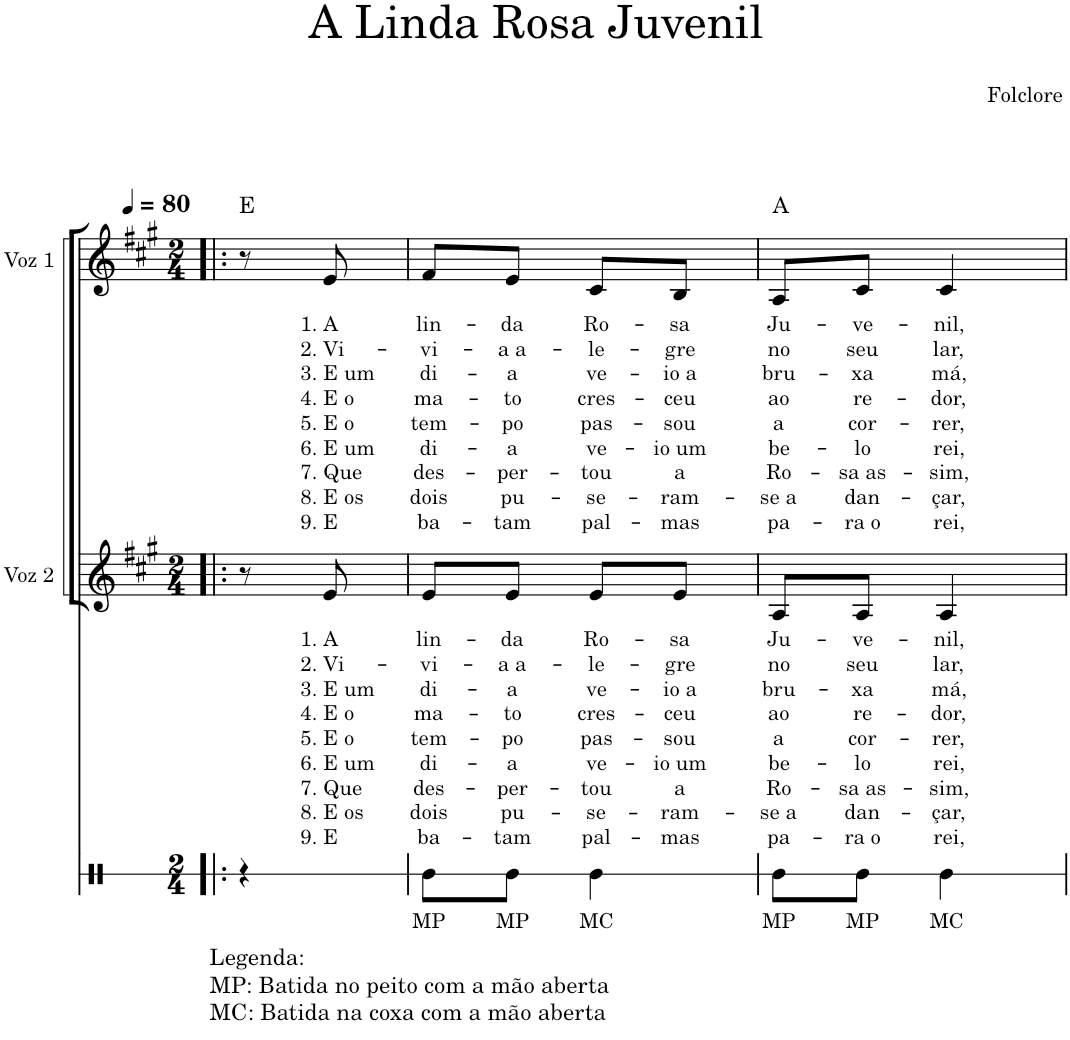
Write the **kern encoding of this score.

**kern	**text	**kern	**text	**text	**text	**text	**text	**text	**text	**text	**text	**kern	**text	**text	**text	**text	**text	**text	**text	**text	**text	**harte
*part3	*part3	*part2	*part2	*part2	*part2	*part2	*part2	*part2	*part2	*part2	*part2	*part1	*part1	*part1	*part1	*part1	*part1	*part1	*part1	*part1	*part1	*part1
*staff3	*staff3	*staff2	*staff2	*staff2	*staff2	*staff2	*staff2	*staff2	*staff2	*staff2	*staff2	*staff1	*staff1	*staff1	*staff1	*staff1	*staff1	*staff1	*staff1	*staff1	*staff1	*
*I"Bumbo de Concerto	*	*I"Voz 2	*	*	*	*	*	*	*	*	*	*I"Voz 1	*	*	*	*	*	*	*	*	*	*
*I'B Dr	*	*I'Vo. 2	*	*	*	*	*	*	*	*	*	*I'Vo. 1	*	*	*	*	*	*	*	*	*	*
*stria1	*	*	*	*	*	*	*	*	*	*	*	*	*	*	*	*	*	*	*	*	*	*
*clefX	*	*clefG2	*	*	*	*	*	*	*	*	*	*clefG2	*	*	*	*	*	*	*	*	*	*
*k[]	*	*k[f#c#g#]	*	*	*	*	*	*	*	*	*	*k[f#c#g#]	*	*	*	*	*	*	*	*	*	*
*M2/4	*	*M2/4	*	*	*	*	*	*	*	*	*	*M2/4	*	*	*	*	*	*	*	*	*	*
*MM80	*	*MM80	*	*	*	*	*	*	*	*	*	*MM80	*	*	*	*	*	*	*	*	*	*
=1!|:	=1!|:	=1!|:	=1!|:	=1!|:	=1!|:	=1!|:	=1!|:	=1!|:	=1!|:	=1!|:	=1!|:	=1!|:	=1!|:	=1!|:	=1!|:	=1!|:	=1!|:	=1!|:	=1!|:	=1!|:	=1!|:	=1!|:
!LO:TX:b:t=Legenda&colon;	!	!	!	!	!	!	!	!	!	!	!	!	!	!	!	!	!	!	!	!	!	!
!LO:TX:b:t=MP&colon; Batida no peito com a mão aberta	!	!	!	!	!	!	!	!	!	!	!	!	!	!	!	!	!	!	!	!	!	!
!LO:TX:b:t=MC&colon; Batida na coxa com a mão aberta	!	!	!	!	!	!	!	!	!	!	!	!	!	!	!	!	!	!	!	!	!	!
4r	.	8r	.	.	.	.	.	.	.	.	.	8r	.	.	.	.	.	.	.	.	.	E:maj
!	!	!	!LO:LY:b	!LO:LY:b	!LO:LY:b	!LO:LY:b	!LO:LY:b	!LO:LY:b	!LO:LY:b	!LO:LY:b	!LO:LY:b	!	!LO:LY:b	!LO:LY:b	!LO:LY:b	!LO:LY:b	!LO:LY:b	!LO:LY:b	!LO:LY:b	!LO:LY:b	!LO:LY:b	!
.	.	8e/	1. A	2. Vi-	3. E um	4. E o	5. E o	6. E um	7. Que	8. E os	9. E	8e/	1. A	2. Vi-	3. E um	4. E o	5. E o	6. E um	7. Que	8. E os	9. E	.
=2	=2	=2	=2	=2	=2	=2	=2	=2	=2	=2	=2	=2	=2	=2	=2	=2	=2	=2	=2	=2	=2	=2
!	!LO:LY:b	!	!LO:LY:b	!LO:LY:b	!LO:LY:b	!LO:LY:b	!LO:LY:b	!LO:LY:b	!LO:LY:b	!LO:LY:b	!LO:LY:b	!	!LO:LY:b	!LO:LY:b	!LO:LY:b	!LO:LY:b	!LO:LY:b	!LO:LY:b	!LO:LY:b	!LO:LY:b	!LO:LY:b	!
8Re\L	MP	8e/L	lin-	-vi-	di-	ma-	tem-	di-	des-	dois	ba-	8f#/L	lin-	-vi-	di-	ma-	tem-	di-	des-	dois	ba-	.
!	!LO:LY:b	!	!LO:LY:b	!LO:LY:b	!LO:LY:b	!LO:LY:b	!LO:LY:b	!LO:LY:b	!LO:LY:b	!LO:LY:b	!LO:LY:b	!	!LO:LY:b	!LO:LY:b	!LO:LY:b	!LO:LY:b	!LO:LY:b	!LO:LY:b	!LO:LY:b	!LO:LY:b	!LO:LY:b	!
8Re\J	MP	8e/J	-da	-a a-	-a	-to	-po	-a	-per-	pu-	-tam	8e/J	-da	-a a-	-a	-to	-po	-a	-per-	pu-	-tam	.
!	!LO:LY:b	!	!LO:LY:b	!LO:LY:b	!LO:LY:b	!LO:LY:b	!LO:LY:b	!LO:LY:b	!LO:LY:b	!LO:LY:b	!LO:LY:b	!	!LO:LY:b	!LO:LY:b	!LO:LY:b	!LO:LY:b	!LO:LY:b	!LO:LY:b	!LO:LY:b	!LO:LY:b	!LO:LY:b	!
4Re\	MC	8e/L	Ro-	-le-	ve-	cres-	pas-	ve-	-tou	-se-	pal-	8c#/L	Ro-	-le-	ve-	cres-	pas-	ve-	-tou	-se-	pal-	.
!	!	!	!LO:LY:b	!LO:LY:b	!LO:LY:b	!LO:LY:b	!LO:LY:b	!LO:LY:b	!LO:LY:b	!LO:LY:b	!LO:LY:b	!	!LO:LY:b	!LO:LY:b	!LO:LY:b	!LO:LY:b	!LO:LY:b	!LO:LY:b	!LO:LY:b	!LO:LY:b	!LO:LY:b	!
.	.	8e/J	-sa	-gre	-io a	-ceu	-sou	-io um	a	-ram-	-mas	8B/J	-sa	-gre	-io a	-ceu	-sou	-io um	a	-ram-	-mas	.
=3	=3	=3	=3	=3	=3	=3	=3	=3	=3	=3	=3	=3	=3	=3	=3	=3	=3	=3	=3	=3	=3	=3
!	!LO:LY:b	!	!LO:LY:b	!LO:LY:b	!LO:LY:b	!LO:LY:b	!LO:LY:b	!LO:LY:b	!LO:LY:b	!LO:LY:b	!LO:LY:b	!	!LO:LY:b	!LO:LY:b	!LO:LY:b	!LO:LY:b	!LO:LY:b	!LO:LY:b	!LO:LY:b	!LO:LY:b	!LO:LY:b	!
8Re\L	MP	8A/L	Ju-	no	bru-	ao	a	be-	Ro-	-se a	pa-	8A/L	Ju-	no	bru-	ao	a	be-	Ro-	-se a	pa-	A:maj
!	!LO:LY:b	!	!LO:LY:b	!LO:LY:b	!LO:LY:b	!LO:LY:b	!LO:LY:b	!LO:LY:b	!LO:LY:b	!LO:LY:b	!LO:LY:b	!	!LO:LY:b	!LO:LY:b	!LO:LY:b	!LO:LY:b	!LO:LY:b	!LO:LY:b	!LO:LY:b	!LO:LY:b	!LO:LY:b	!
8Re\J	MP	8A/J	-ve-	seu	-xa	re-	cor-	-lo	-sa as-	dan-	-ra o	8c#/J	-ve-	seu	-xa	re-	cor-	-lo	-sa as-	dan-	-ra o	.
!	!LO:LY:b	!	!LO:LY:b	!LO:LY:b	!LO:LY:b	!LO:LY:b	!LO:LY:b	!LO:LY:b	!LO:LY:b	!LO:LY:b	!LO:LY:b	!	!LO:LY:b	!LO:LY:b	!LO:LY:b	!LO:LY:b	!LO:LY:b	!LO:LY:b	!LO:LY:b	!LO:LY:b	!LO:LY:b	!
4Re\	MC	4A/	-nil,	lar,	má,	-dor,	-rer,	rei,	-sim,	-çar,	rei,	4c#/	-nil,	lar,	má,	-dor,	-rer,	rei,	-sim,	-çar,	rei,	.
=	=	=	=	=	=	=	=	=	=	=	=	=	=	=	=	=	=	=	=	=	=	=
*-	*-	*-	*-	*-	*-	*-	*-	*-	*-	*-	*-	*-	*-	*-	*-	*-	*-	*-	*-	*-	*-	*-
